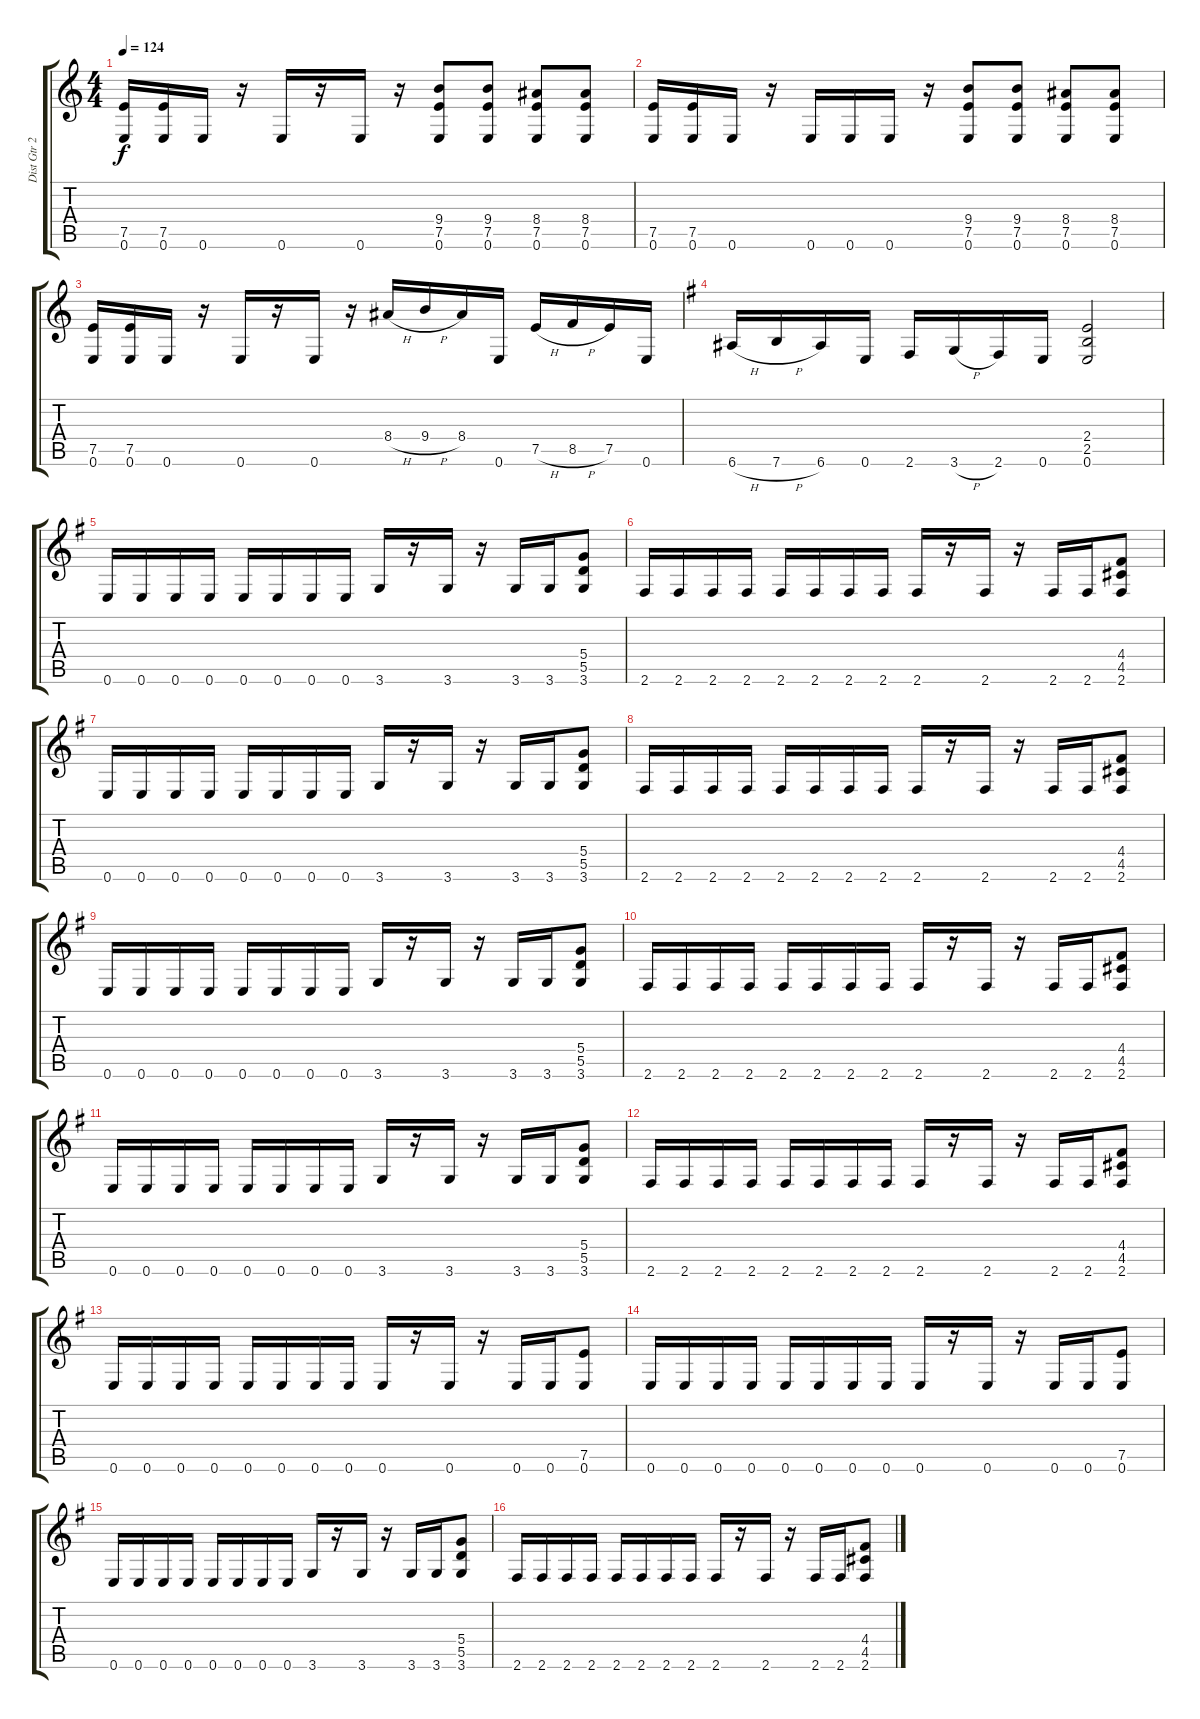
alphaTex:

\track ("Dist Gtr 2" "Dist Gtr 2") {instrument distortionguitar}
\staff {score tabs}
\tuning (E4 B3 G3 D3 A2 E2) {hide}
\ts (4 4)
\tempo 124
\clef g2
\ks c
(7.5 0.6).16{dy f} (7.5 0.6).16 0.6.16 r.16 0.6.16 r.16 0.6.16 r.16 (9.4 7.5 0.6).8 (9.4 7.5 0.6).8 (8.4 7.5 0.6).8 (8.4 7.5 0.6).8 |
(7.5 0.6).16 (7.5 0.6).16 0.6.16 r.16 0.6.16 0.6.16 0.6.16 r.16 (9.4 7.5 0.6).8 (9.4 7.5 0.6).8 (8.4 7.5 0.6).8 (8.4 7.5 0.6).8 |
(7.5 0.6).16 (7.5 0.6).16 0.6.16 r.16 0.6.16 r.16 0.6.16 r.16 8.4{h}.16 9.4{h}.16 8.4.16 0.6.16 7.5{h}.16 8.5{h}.16 7.5.16 0.6.16 |
\ks g
6.6{h}.16 7.6{h}.16 6.6.16 0.6.16 2.6.16 3.6{h}.16 2.6.16 0.6.16 (2.4 2.5 0.6).2 |
0.6.16 0.6.16 0.6.16 0.6.16 0.6.16 0.6.16 0.6.16 0.6.16 3.6.16 r.16 3.6.16 r.16 3.6.16 3.6.16 (5.4 5.5 3.6).8 |
2.6.16 2.6.16 2.6.16 2.6.16 2.6.16 2.6.16 2.6.16 2.6.16 2.6.16 r.16 2.6.16 r.16 2.6.16 2.6.16 (4.4 4.5 2.6).8 |
0.6.16 0.6.16 0.6.16 0.6.16 0.6.16 0.6.16 0.6.16 0.6.16 3.6.16 r.16 3.6.16 r.16 3.6.16 3.6.16 (5.4 5.5 3.6).8 |
2.6.16 2.6.16 2.6.16 2.6.16 2.6.16 2.6.16 2.6.16 2.6.16 2.6.16 r.16 2.6.16 r.16 2.6.16 2.6.16 (4.4 4.5 2.6).8 |
0.6.16 0.6.16 0.6.16 0.6.16 0.6.16 0.6.16 0.6.16 0.6.16 3.6.16 r.16 3.6.16 r.16 3.6.16 3.6.16 (5.4 5.5 3.6).8 |
2.6.16 2.6.16 2.6.16 2.6.16 2.6.16 2.6.16 2.6.16 2.6.16 2.6.16 r.16 2.6.16 r.16 2.6.16 2.6.16 (4.4 4.5 2.6).8 |
0.6.16 0.6.16 0.6.16 0.6.16 0.6.16 0.6.16 0.6.16 0.6.16 3.6.16 r.16 3.6.16 r.16 3.6.16 3.6.16 (5.4 5.5 3.6).8 |
2.6.16 2.6.16 2.6.16 2.6.16 2.6.16 2.6.16 2.6.16 2.6.16 2.6.16 r.16 2.6.16 r.16 2.6.16 2.6.16 (4.4 4.5 2.6).8 |
0.6.16 0.6.16 0.6.16 0.6.16 0.6.16 0.6.16 0.6.16 0.6.16 0.6.16 r.16 0.6.16 r.16 0.6.16 0.6.16 (7.5 0.6).8 |
0.6.16 0.6.16 0.6.16 0.6.16 0.6.16 0.6.16 0.6.16 0.6.16 0.6.16 r.16 0.6.16 r.16 0.6.16 0.6.16 (7.5 0.6).8 |
0.6.16 0.6.16 0.6.16 0.6.16 0.6.16 0.6.16 0.6.16 0.6.16 3.6.16 r.16 3.6.16 r.16 3.6.16 3.6.16 (5.4 5.5 3.6).8 |
2.6.16 2.6.16 2.6.16 2.6.16 2.6.16 2.6.16 2.6.16 2.6.16 2.6.16 r.16 2.6.16 r.16 2.6.16 2.6.16 (4.4 4.5 2.6).8
